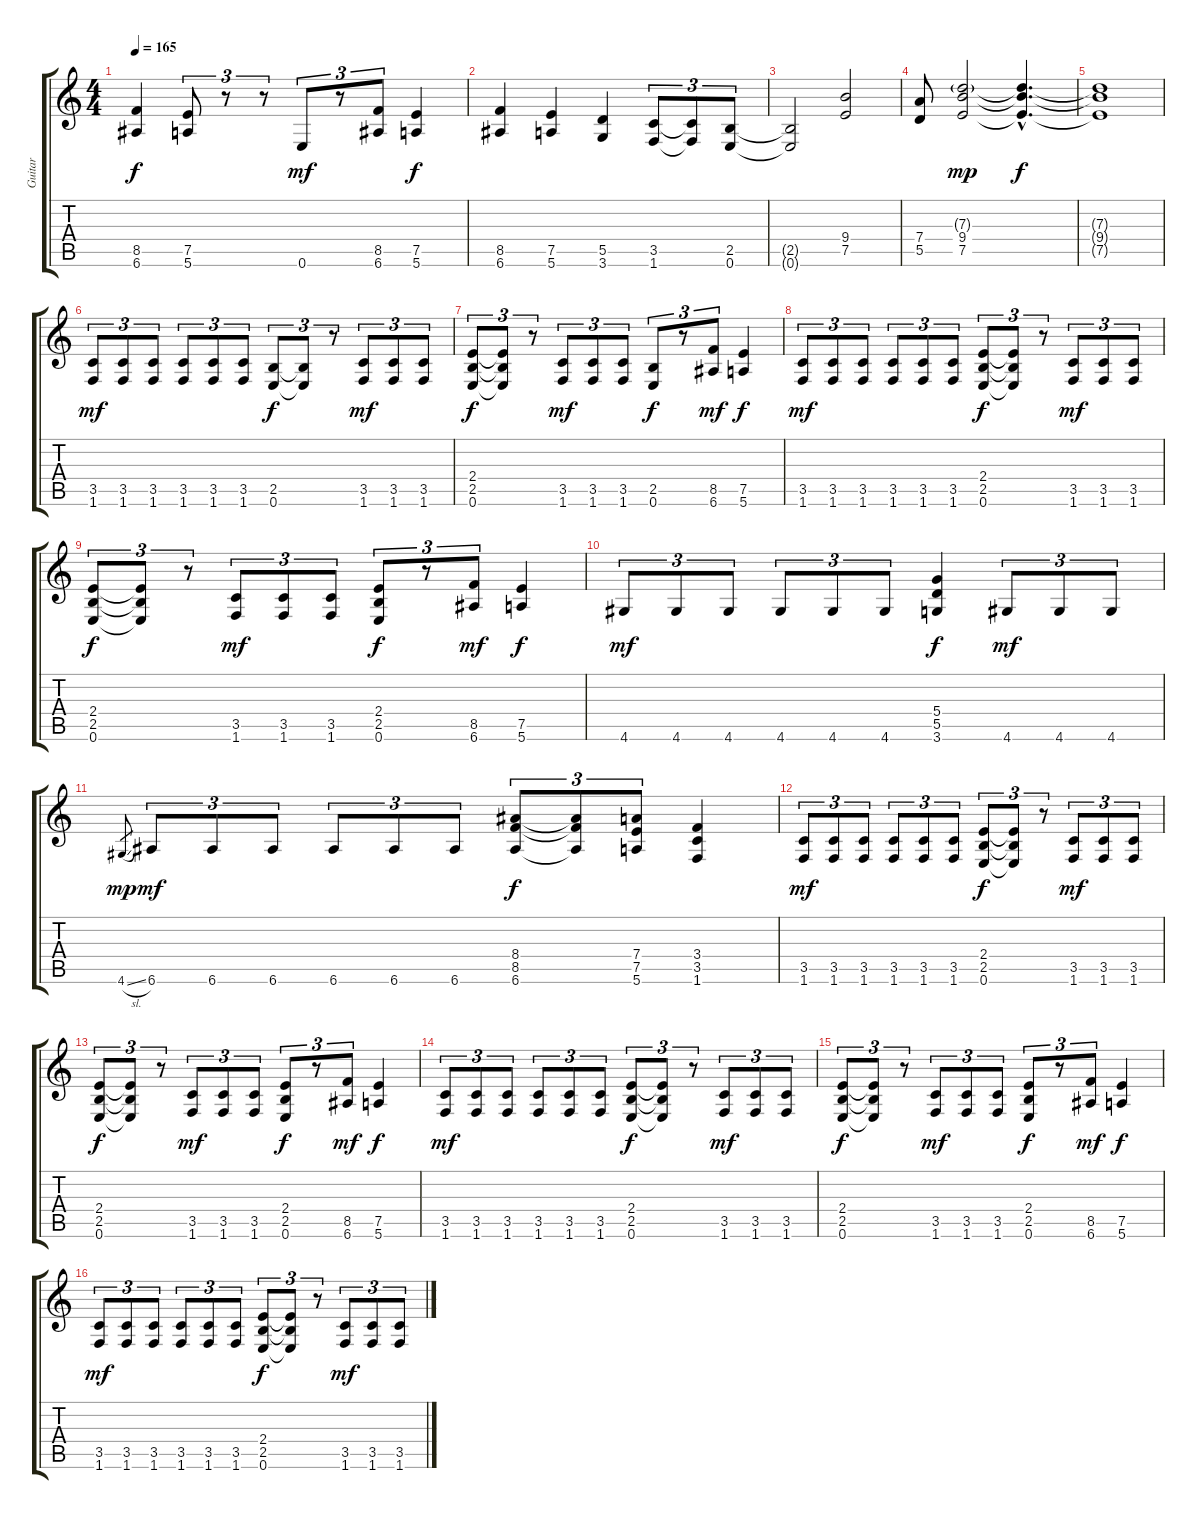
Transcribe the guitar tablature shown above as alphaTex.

\track ("Guitar" "Guitar") {instrument distortionguitar}
\staff {score tabs}
\tuning (E4 B3 G3 D3 A2 E2) {hide}
\ts (4 4)
\tempo 165
\clef g2
\ks c
(8.5{t} 6.6{t}).4{dy f} (7.5 5.6).8{tu (3 2)} r.8{tu (3 2)} r.8{tu (3 2)} 0.6.8{tu (3 2) dy mf} r.8{tu (3 2)} (8.5 6.6).8{tu (3 2)} (7.5 5.6).4{dy f} |
(8.5 6.6).4 (7.5 5.6).4 (5.5 3.6).4 (3.5 1.6).8{tu (3 2)} (3.5{t} 1.6{t}).8{tu (3 2)} (2.5 0.6).8{tu (3 2)} |
(2.5{t} 0.6{t}).2 (9.4 7.5).2 |
(7.4 5.5).8 (7.3{g} 9.4 7.5).2{dy mp} (7.3{hac t} 9.4{hac t} 7.5{hac t}).4{d dy f} |
(7.3{t} 9.4{t} 7.5{t}).1 |
(3.5 1.6).8{tu (3 2) dy mf} (3.5 1.6).8{tu (3 2)} (3.5 1.6).8{tu (3 2)} (3.5 1.6).8{tu (3 2)} (3.5 1.6).8{tu (3 2)} (3.5 1.6).8{tu (3 2)} (2.5 0.6).8{tu (3 2) dy f} (2.5{t} 0.6{t}).8{tu (3 2)} r.8{tu (3 2)} (3.5 1.6).8{tu (3 2) dy mf} (3.5 1.6).8{tu (3 2)} (3.5 1.6).8{tu (3 2)} |
(2.4 2.5 0.6).8{tu (3 2) dy f} (2.4{t} 2.5{t} 0.6{t}).8{tu (3 2)} r.8{tu (3 2)} (3.5 1.6).8{tu (3 2) dy mf} (3.5 1.6).8{tu (3 2)} (3.5 1.6).8{tu (3 2)} (2.5 0.6).8{tu (3 2) dy f} r.8{tu (3 2)} (8.5 6.6).8{tu (3 2) dy mf} (7.5 5.6).4{dy f} |
(3.5 1.6).8{tu (3 2) dy mf} (3.5 1.6).8{tu (3 2)} (3.5 1.6).8{tu (3 2)} (3.5 1.6).8{tu (3 2)} (3.5 1.6).8{tu (3 2)} (3.5 1.6).8{tu (3 2)} (2.4 2.5 0.6).8{tu (3 2) dy f} (2.4{t} 2.5{t} 0.6{t}).8{tu (3 2)} r.8{tu (3 2)} (3.5 1.6).8{tu (3 2) dy mf} (3.5 1.6).8{tu (3 2)} (3.5 1.6).8{tu (3 2)} |
(2.4 2.5 0.6).8{tu (3 2) dy f} (2.4{t} 2.5{t} 0.6{t}).8{tu (3 2)} r.8{tu (3 2)} (3.5 1.6).8{tu (3 2) dy mf} (3.5 1.6).8{tu (3 2)} (3.5 1.6).8{tu (3 2)} (2.4 2.5 0.6).8{tu (3 2) dy f} r.8{tu (3 2)} (8.5 6.6).8{tu (3 2) dy mf} (7.5 5.6).4{dy f} |
4.6.8{tu (3 2) dy mf} 4.6.8{tu (3 2)} 4.6.8{tu (3 2)} 4.6.8{tu (3 2)} 4.6.8{tu (3 2)} 4.6.8{tu (3 2)} (5.4 5.5 3.6).4{dy f} 4.6.8{tu (3 2) dy mf} 4.6.8{tu (3 2)} 4.6.8{tu (3 2)} |
4.6{sl}.8{gr dy mp} 6.6.8{tu (3 2) dy mf} 6.6.8{tu (3 2)} 6.6.8{tu (3 2)} 6.6.8{tu (3 2)} 6.6.8{tu (3 2)} 6.6.8{tu (3 2)} (8.4 8.5 6.6).8{tu (3 2) dy f} (8.4{t} 8.5{t} 6.6{t}).8{tu (3 2)} (7.4 7.5 5.6).8{tu (3 2)} (3.4 3.5 1.6).4 |
(3.5 1.6).8{tu (3 2) dy mf} (3.5 1.6).8{tu (3 2)} (3.5 1.6).8{tu (3 2)} (3.5 1.6).8{tu (3 2)} (3.5 1.6).8{tu (3 2)} (3.5 1.6).8{tu (3 2)} (2.4 2.5 0.6).8{tu (3 2) dy f} (2.4{t} 2.5{t} 0.6{t}).8{tu (3 2)} r.8{tu (3 2)} (3.5 1.6).8{tu (3 2) dy mf} (3.5 1.6).8{tu (3 2)} (3.5 1.6).8{tu (3 2)} |
(2.4 2.5 0.6).8{tu (3 2) dy f} (2.4{t} 2.5{t} 0.6{t}).8{tu (3 2)} r.8{tu (3 2)} (3.5 1.6).8{tu (3 2) dy mf} (3.5 1.6).8{tu (3 2)} (3.5 1.6).8{tu (3 2)} (2.4 2.5 0.6).8{tu (3 2) dy f} r.8{tu (3 2)} (8.5 6.6).8{tu (3 2) dy mf} (7.5 5.6).4{dy f} |
(3.5 1.6).8{tu (3 2) dy mf} (3.5 1.6).8{tu (3 2)} (3.5 1.6).8{tu (3 2)} (3.5 1.6).8{tu (3 2)} (3.5 1.6).8{tu (3 2)} (3.5 1.6).8{tu (3 2)} (2.4 2.5 0.6).8{tu (3 2) dy f} (2.4{t} 2.5{t} 0.6{t}).8{tu (3 2)} r.8{tu (3 2)} (3.5 1.6).8{tu (3 2) dy mf} (3.5 1.6).8{tu (3 2)} (3.5 1.6).8{tu (3 2)} |
(2.4 2.5 0.6).8{tu (3 2) dy f} (2.4{t} 2.5{t} 0.6{t}).8{tu (3 2)} r.8{tu (3 2)} (3.5 1.6).8{tu (3 2) dy mf} (3.5 1.6).8{tu (3 2)} (3.5 1.6).8{tu (3 2)} (2.4 2.5 0.6).8{tu (3 2) dy f} r.8{tu (3 2)} (8.5 6.6).8{tu (3 2) dy mf} (7.5 5.6).4{dy f} |
(3.5 1.6).8{tu (3 2) dy mf} (3.5 1.6).8{tu (3 2)} (3.5 1.6).8{tu (3 2)} (3.5 1.6).8{tu (3 2)} (3.5 1.6).8{tu (3 2)} (3.5 1.6).8{tu (3 2)} (2.4 2.5 0.6).8{tu (3 2) dy f} (2.4{t} 2.5{t} 0.6{t}).8{tu (3 2)} r.8{tu (3 2)} (3.5 1.6).8{tu (3 2) dy mf} (3.5 1.6).8{tu (3 2)} (3.5 1.6).8{tu (3 2)}
